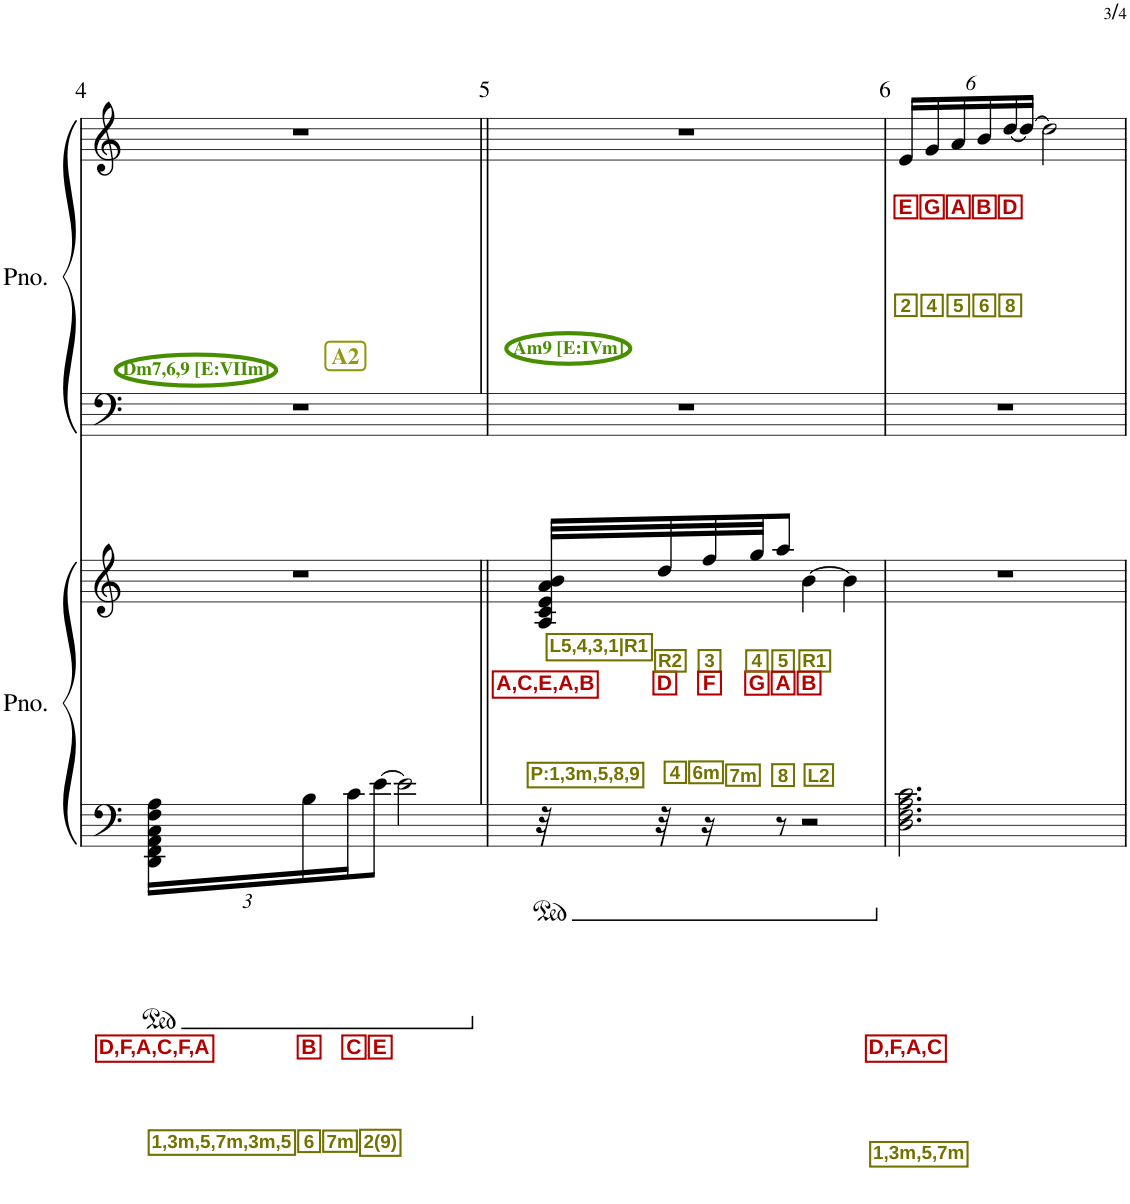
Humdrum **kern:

**kern	**text	**text	**text	**kern	**text	**text	**text	**kern	**kern	**text	**text	**text
*part2	*part2	*part2	*part2	*part2	*part2	*part2	*part2	*part1	*part1	*part1	*part1	*part1
*staff4	*staff4	*staff4	*staff4	*staff3	*staff3	*staff3	*staff3	*staff2	*staff1	*staff1	*staff1	*staff1
*I"ピアノ	*	*	*	*	*	*	*	*I"ピアノ	*	*	*	*
!!LO:PB:g=z
*clefF4	*	*	*	*clefG2	*	*	*	*clefF4	*clefG2	*	*	*
*k[]	*	*	*	*k[]	*	*	*	*k[]	*k[]	*	*	*
*M3/4	*	*	*	*M3/4	*	*	*	*M3/4	*M3/4	*	*	*
*Xbrackettup	*	*	*	*	*	*	*	*	*	*	*	*
=4	=4	=4	=4	=4	=4	=4	=4	=4	=4	=4	=4	=4
!	!	!	!	!	!	!	!	!	!LO:TX:b:B:color=#478E00:t=Dm7,6,9 [E&colon;VIIm]	!	!	!
!	!	!LO:LY:b:color=#B30000	!LO:LY:b:color=#727200	!	!	!	!	!	!	!	!	!
24DD\ 24FF\ 24AA\ 24C\ 24F\ 24A\LL	.	D,F,A,C,F,A	1,3m,5,7m,3m,5	2.r	.	.	.	2.r	2.r	.	.	.
!	!	!LO:LY:b:color=#B30000	!LO:LY:b:color=#727200	!	!	!	!	!	!	!	!	!
24B\	.	B	6	.	.	.	.	.	.	.	.	.
!	!	!LO:LY:b:color=#B30000	!LO:LY:b:color=#727200	!	!	!	!	!	!	!	!	!
24c\J	.	C	7m	.	.	.	.	.	.	.	.	.
!	!	!LO:LY:b:color=#B30000	!LO:LY:b:color=#727200	!	!	!	!	!	!	!	!	!
[8e\J	.	E	2(9)	.	.	.	.	.	.	.	.	.
2e\]	.	.	.	.	.	.	.	.	.	.	.	.
!!LO:REH:place=s1:b:B:cj:color=#91980E:fs=11:t=A2
=5||	=5||	=5||	=5||	=5||	=5||	=5||	=5||	=5||	=5||	=5||	=5||	=5||
!	!	!	!	!	!	!	!	!	!LO:TX:b:B:color=#478E00:t=Am9 [E&colon;IVm]	!	!	!
!	!	!	!	!	!LO:LY:b:color=#727200	!LO:LY:b:color=#B30000	!LO:LY:b:color=#727200	!	!	!	!	!
32r	.	.	.	32A/ 32c/ 32e/ 32a/ 32b/LLL	L5,4,3,1|R1	A,C,E,A,B	P:1,3m,5,8,9	2.r	2.r	.	.	.
!	!	!	!	!	!LO:LY:b:color=#727200	!LO:LY:b:color=#B30000	!LO:LY:b:color=#727200	!	!	!	!	!
32r	.	.	.	32dd/	R2	D	4	.	.	.	.	.
!	!	!	!	!	!LO:LY:b:color=#727200	!LO:LY:b:color=#B30000	!LO:LY:b:color=#727200	!	!	!	!	!
16r	.	.	.	32ff/	3	F	6m	.	.	.	.	.
!	!	!	!	!	!LO:LY:b:color=#727200	!LO:LY:b:color=#B30000	!LO:LY:b:color=#727200	!	!	!	!	!
.	.	.	.	32gg/JJ	4	G	7m	.	.	.	.	.
!	!	!	!	!	!LO:LY:b:color=#727200	!LO:LY:b:color=#B30000	!LO:LY:b:color=#727200	!	!	!	!	!
8r	.	.	.	8aa/J	5	A	8	.	.	.	.	.
!	!	!	!	!	!LO:LY:b:color=#727200	!LO:LY:b:color=#B30000	!LO:LY:b:color=#727200	!	!	!	!	!
2r	.	.	.	[4b\	R1	B	L2	.	.	.	.	.
.	.	.	.	4b\]	.	.	.	.	.	.	.	.
=6	=6	=6	=6	=6	=6	=6	=6	=6	=6	=6	=6	=6
!	!	!LO:LY:b:color=#B30000	!LO:LY:b:color=#727200	!	!	!	!	!	!	!	!	!
*	*	*	*	*	*	*	*	*	*Xbrackettup	*	*	*
!	!	!	!	!	!	!	!	!	!	!	!LO:LY:b:color=#B30000	!LO:LY:b:color=#727200
2.D\ 2.F\ 2.A\ 2.c\	.	D,F,A,C	1,3m,5,7m	2.r	.	.	.	2.r	24e/LL	.	E	2
!	!	!	!	!	!	!	!	!	!	!	!LO:LY:b:color=#B30000	!LO:LY:b:color=#727200
.	.	.	.	.	.	.	.	.	24g/	.	G	4
!	!	!	!	!	!	!	!	!	!	!	!LO:LY:b:color=#B30000	!LO:LY:b:color=#727200
.	.	.	.	.	.	.	.	.	24a/	.	A	5
!	!	!	!	!	!	!	!	!	!	!	!LO:LY:b:color=#B30000	!LO:LY:b:color=#727200
.	.	.	.	.	.	.	.	.	24b/	.	B	6
!	!	!	!	!	!	!	!	!	!	!	!LO:LY:b:color=#B30000	!LO:LY:b:color=#727200
.	.	.	.	.	.	.	.	.	[24dd/	.	D	8
.	.	.	.	.	.	.	.	.	24dd/JJ_	.	.	.
.	.	.	.	.	.	.	.	.	2dd\]	.	.	.
=	=	=	=	=	=	=	=	=	=	=	=	=
*-	*-	*-	*-	*-	*-	*-	*-	*-	*-	*-	*-	*-
